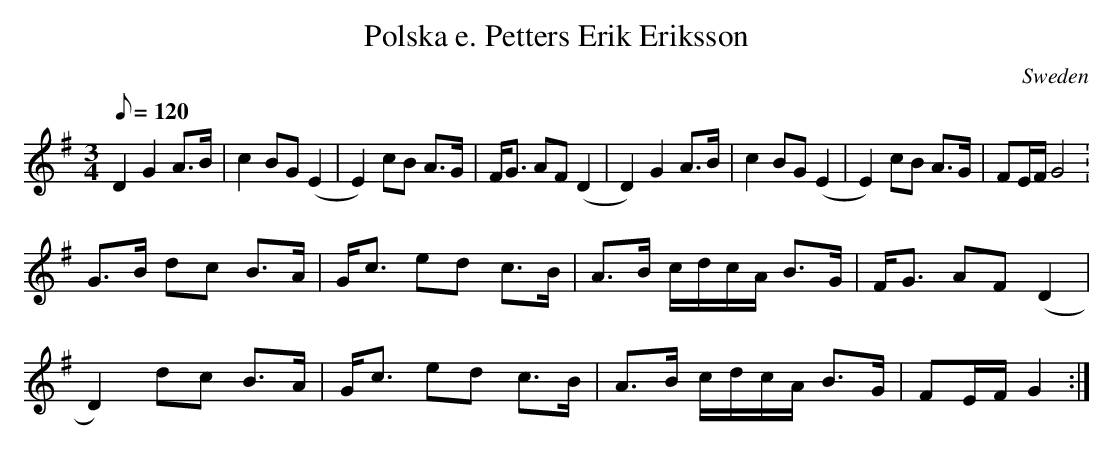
X:1
T:Polska e. Petters Erik Eriksson
M:3/4
L:1/8
Q:120
O:Sweden
K:G
D2 G2 A>B| c2 BG (E2  |
E2) cB A>G| F<G AF (D2  |
D2) G2 A>B| c2 BG(E2  |
E2) cB A>G| FE/F/ G4   :!
G>B dc B>A| G<c ed c>B|
A>B c/d/c/A/ B>G| F<G AF (D2  |!
D2) dc B>A| G<c ed c>B|
A>B c/d/c/A/ B>G| FE/F/ G2:|
